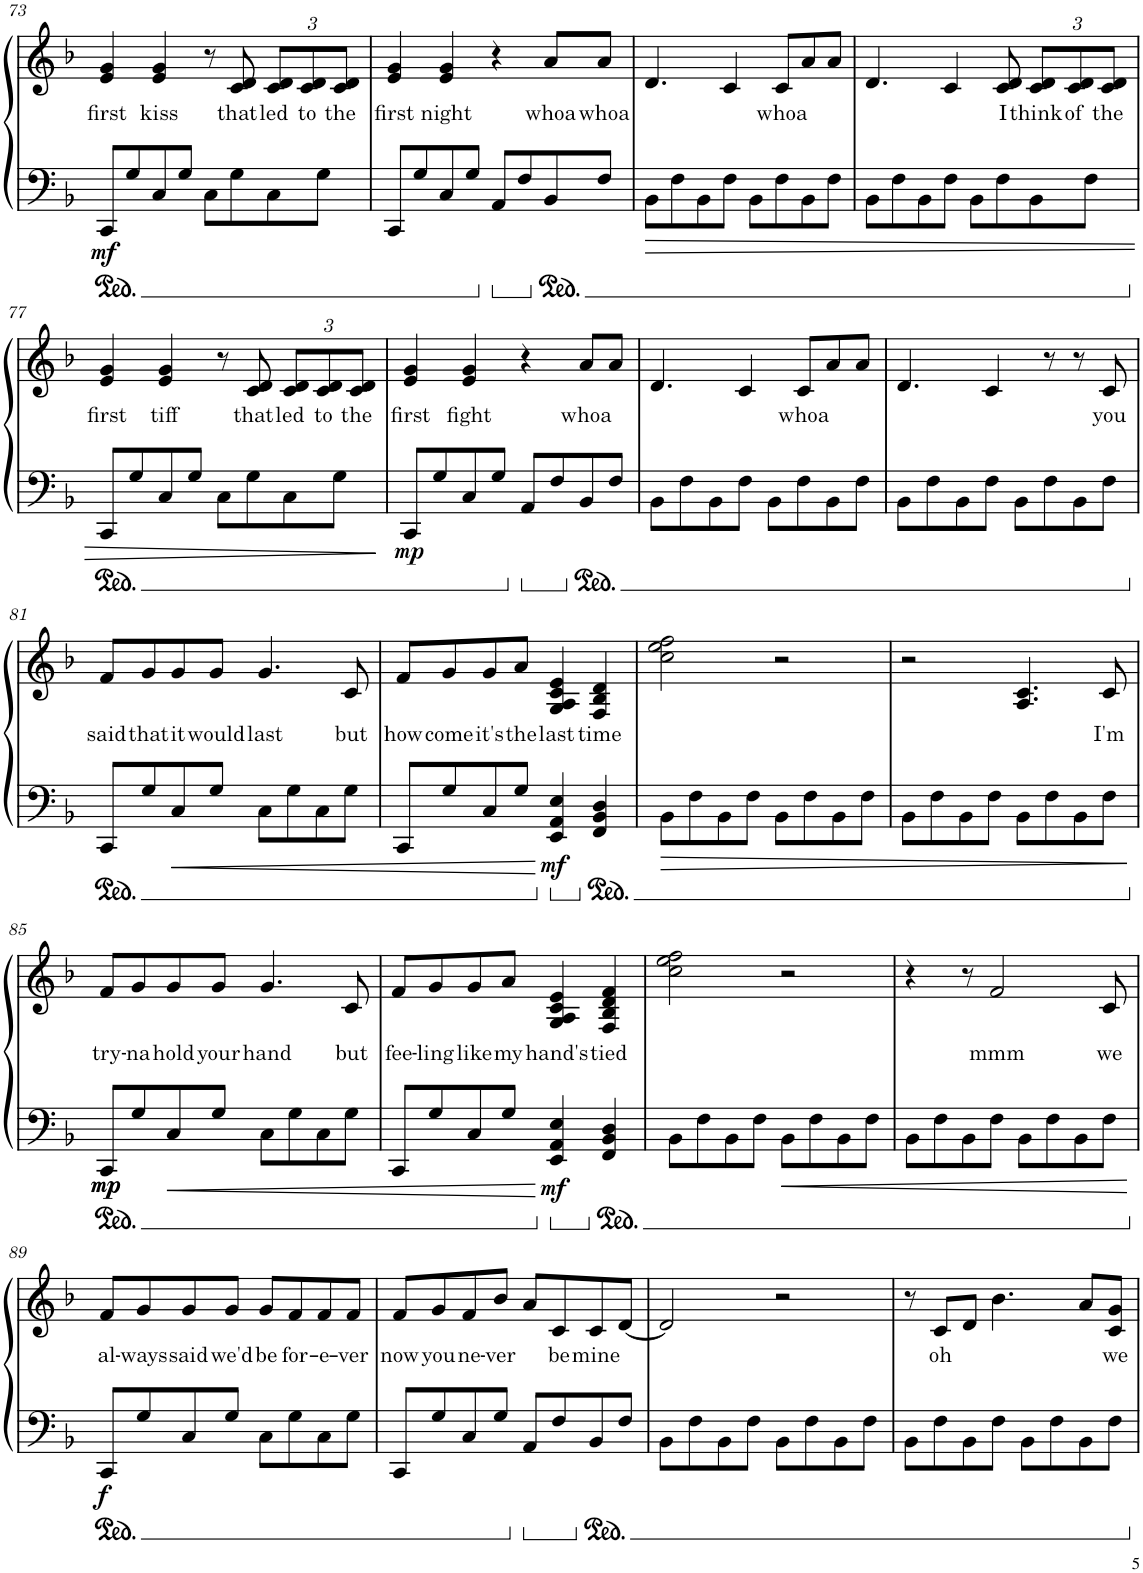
**kern	**kern	**text	**dynam
*part1	*part1	*part1	*part1
*staff2	*staff1	*staff1	*staff1/2
*I"Piano	*	*	*
*I'Pno.	*	*	*
!!LO:PB:g=z
*clefF4	*clefG2	*	*
*k[b-]	*k[b-]	*	*
*M4/4	*M4/4	*	*
=73	=73	=73	=73
!	!	!LO:LY:b	!LO:DY:b=2
8CC/L	4e/ 4g/	first	mf
8G/	.	.	.
!	!	!LO:LY:b	!
8C/	4e/ 4g/	kiss	.
8G/J	.	.	.
8C\L	8r	.	.
!	!	!LO:LY:b	!
8G\	8c/ 8d/	that	.
*	*Xbrackettup	*	*
!	!	!LO:LY:b	!
8C\	12c/ 12d/L	led	.
!	!	!LO:LY:b	!
.	12c/ 12d/	to	.
8G\J	.	.	.
!	!	!LO:LY:b	!
.	12c/ 12d/J	the	.
=74	=74	=74	=74
!	!	!LO:LY:b	!
8CC/L	4e/ 4g/	first	.
8G/	.	.	.
!	!	!LO:LY:b	!
8C/	4e/ 4g/	night	.
8G/J	.	.	.
8AA/L	4r	.	.
8F/	.	.	.
!	!	!LO:LY:b	!
8BB-/	8a/L	whoa	.
!	!	!LO:LY:b	!
8F/J	8a/J	whoa	.
=75	=75	=75	=75
8BB-\L	4.d/	.	.
8F\	.	.	.
8BB-\	.	.	.
8F\J	4c/	.	.
8BB-\L	.	.	.
!	!	!LO:LY:b	!
8F\	8c/L	whoa	.
8BB-\	8a/	.	.
8F\J	8a/J	.	.
=76	=76	=76	=76
8BB-\L	4.d/	.	.
8F\	.	.	.
8BB-\	.	.	.
8F\J	4c/	.	.
8BB-\L	.	.	.
!	!	!LO:LY:b	!
8F\	8c/ 8d/	I	.
!	!	!LO:LY:b	!
8BB-\	12c/ 12d/L	think	.
!	!	!LO:LY:b	!
.	12c/ 12d/	of	.
8F\J	.	.	.
!	!	!LO:LY:b	!
.	12c/ 12d/J	the	.
!!LO:LB:g=z
=77	=77	=77	=77
!	!	!LO:LY:b	!
8CC/L	4e/ 4g/	first	.
8G/	.	.	.
!	!	!LO:LY:b	!
8C/	4e/ 4g/	tiff	.
8G/J	.	.	.
8C\L	8r	.	.
!	!	!LO:LY:b	!
8G\	8c/ 8d/	that	.
!	!	!LO:LY:b	!
8C\	12c/ 12d/L	led	.
!	!	!LO:LY:b	!
.	12c/ 12d/	to	.
8G\J	.	.	.
!	!	!LO:LY:b	!
.	12c/ 12d/J	the	.
=78	=78	=78	=78
!	!	!LO:LY:b	!LO:DY:b=2
8CC/L	4e/ 4g/	first	mp
8G/	.	.	.
!	!	!LO:LY:b	!
8C/	4e/ 4g/	fight	.
8G/J	.	.	.
8AA/L	4r	.	.
8F/	.	.	.
!	!	!LO:LY:b	!
8BB-/	8a/L	whoa	.
8F/J	8a/J	.	.
=79	=79	=79	=79
8BB-\L	4.d/	.	.
8F\	.	.	.
8BB-\	.	.	.
8F\J	4c/	.	.
8BB-\L	.	.	.
!	!	!LO:LY:b	!
8F\	8c/L	whoa	.
8BB-\	8a/	.	.
8F\J	8a/J	.	.
=80	=80	=80	=80
8BB-\L	4.d/	.	.
8F\	.	.	.
8BB-\	.	.	.
8F\J	4c/	.	.
8BB-\L	.	.	.
8F\	8r	.	.
8BB-\	8r	.	.
!	!	!LO:LY:b	!
8F\J	8c/	you	.
!!LO:LB:g=z
=81	=81	=81	=81
!	!	!LO:LY:b	!
8CC/L	8f/L	said	.
!	!	!LO:LY:b	!
8G/	8g/	that	.
!	!	!LO:LY:b	!
8C/	8g/	it	.
!	!	!LO:LY:b	!
8G/J	8g/J	would	.
!	!	!LO:LY:b	!
8C\L	4.g/	last	.
8G\	.	.	.
8C\	.	.	.
!	!	!LO:LY:b	!
8G\J	8c/	but	.
=82	=82	=82	=82
!	!	!LO:LY:b	!
8CC/L	8f/L	how	.
!	!	!LO:LY:b	!
8G/	8g/	come	.
!	!	!LO:LY:b	!
8C/	8g/	it's	.
!	!	!LO:LY:b	!
8G/J	8a/J	the	.
!	!	!LO:LY:b	!LO:DY:b=2
4EE/ 4AA/ 4E/	4G/ 4A/ 4c/ 4e/	last	mf
!	!	!LO:LY:b	!
4FF/ 4BB-/ 4D/	4F/ 4B-/ 4d/	time	.
=83	=83	=83	=83
8BB-\L	2cc\ 2ee\ 2ff\	.	.
8F\	.	.	.
8BB-\	.	.	.
8F\J	.	.	.
8BB-\L	2r	.	.
8F\	.	.	.
8BB-\	.	.	.
8F\J	.	.	.
=84	=84	=84	=84
8BB-\L	2r	.	.
8F\	.	.	.
8BB-\	.	.	.
8F\J	.	.	.
8BB-\L	4.A/ 4.c/	.	.
8F\	.	.	.
8BB-\	.	.	.
!	!	!LO:LY:b	!
8F\J	8c/	I'm	.
!!LO:LB:g=z
=85	=85	=85	=85
!	!	!LO:LY:b	!LO:DY:b=2
!	!	!	!LO:DY:n=1:b=2
8CC/L	8f/L	try-	mp mp
!	!	!LO:LY:b	!
8G/	8g/	-na	.
!	!	!LO:LY:b	!
8C/	8g/	hold	.
!	!	!LO:LY:b	!
8G/J	8g/J	your	.
!	!	!LO:LY:b	!
8C\L	4.g/	hand	.
8G\	.	.	.
8C\	.	.	.
!	!	!LO:LY:b	!
8G\J	8c/	but	.
=86	=86	=86	=86
!	!	!LO:LY:b	!
8CC/L	8f/L	fee-	.
!	!	!LO:LY:b	!
8G/	8g/	-ling	.
!	!	!LO:LY:b	!
8C/	8g/	like	.
!	!	!LO:LY:b	!
8G/J	8a/J	my	.
!	!	!LO:LY:b	!LO:DY:b=2
4EE/ 4AA/ 4E/	4G/ 4A/ 4c/ 4e/	hand's	mf
!	!	!LO:LY:b	!
4FF/ 4BB-/ 4D/	4F/ 4B-/ 4d/ 4f/	tied	.
=87	=87	=87	=87
8BB-\L	2cc\ 2ee\ 2ff\	.	.
8F\	.	.	.
8BB-\	.	.	.
8F\J	.	.	.
8BB-\L	2r	.	.
8F\	.	.	.
8BB-\	.	.	.
8F\J	.	.	.
=88	=88	=88	=88
8BB-\L	4r	.	.
8F\	.	.	.
8BB-\	8r	.	.
!	!	!LO:LY:b	!
8F\J	2f/	mmm	.
8BB-\L	.	.	.
8F\	.	.	.
8BB-\	.	.	.
!	!	!LO:LY:b	!
8F\J	8c/	-we	.
!!LO:LB:g=z
=89	=89	=89	=89
!	!	!LO:LY:b	!LO:DY:b=2
8CC/L	8f/L	al-	f
!	!	!LO:LY:b	!
8G/	8g/	-ways	.
!	!	!LO:LY:b	!
8C/	8g/	said	.
!	!	!LO:LY:b	!
8G/J	8g/J	we'd	.
!	!	!LO:LY:b	!
8C\L	8g/L	be	.
!	!	!LO:LY:b	!
8G\	8f/	for-	.
!	!	!LO:LY:b	!
8C\	8f/	-e-	.
!	!	!LO:LY:b	!
8G\J	8f/J	-ver	.
=90	=90	=90	=90
!	!	!LO:LY:b	!
8CC/L	8f/L	now	.
!	!	!LO:LY:b	!
8G/	8g/	you	.
!	!	!LO:LY:b	!
8C/	8f/	ne-	.
!	!	!LO:LY:b	!
8G/J	8b-/J	-ver	.
8AA/L	8a/L	.	.
!	!	!LO:LY:b	!
8F/	8c/	be	.
!	!	!LO:LY:b	!
8BB-/	8c/	mine	.
8F/J	[8d/J	.	.
=91	=91	=91	=91
8BB-\L	2d/]	.	.
8F\	.	.	.
8BB-\	.	.	.
8F\J	.	.	.
8BB-\L	2r	.	.
8F\	.	.	.
8BB-\	.	.	.
8F\J	.	.	.
=92	=92	=92	=92
8BB-\L	8r	.	.
!	!	!LO:LY:b	!
8F\	8c/L	oh	.
8BB-\	8d/J	.	.
8F\J	4.b-\	.	.
8BB-\L	.	.	.
8F\	.	.	.
8BB-\	8a/L	.	.
!	!	!LO:LY:b	!
8F\J	8c/ 8g/J	we	.
=	=	=	=
*-	*-	*-	*-
